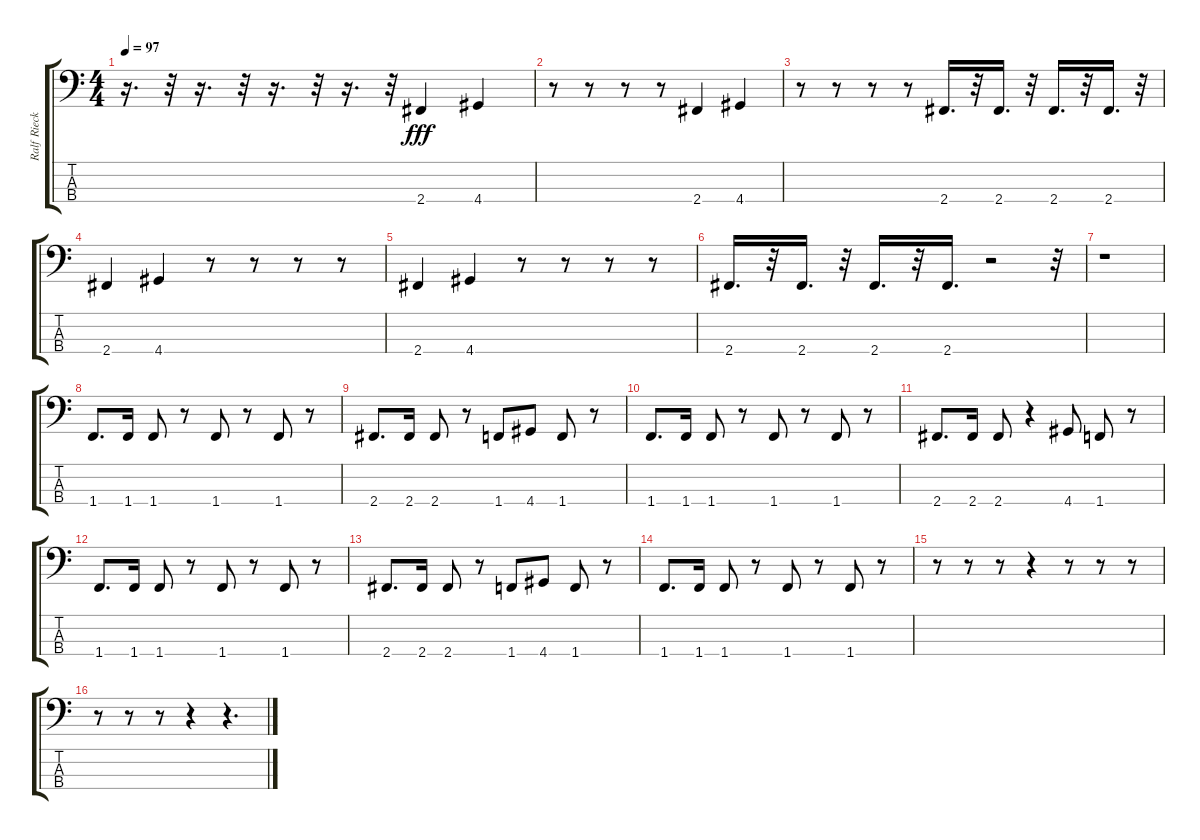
\track ("Ralf Rieckermann" "Ralf Rieck") {instrument electricbassfinger}
\staff {score tabs}
\tuning (G2 D2 A1 E1) {hide}
\ts (4 4)
\tempo 97
\clef f4
\ks c
r.16{d dy fff} r.32 r.16{d} r.32 r.16{d} r.32 r.16{d} r.32 2.4.4 4.4.4 |
r.8 r.8 r.8 r.8 2.4.4 4.4.4 |
r.8 r.8 r.8 r.8 2.4.16{d} r.32 2.4.16{d} r.32 2.4.16{d} r.32 2.4.16{d} r.32 |
2.4.4 4.4.4 r.8 r.8 r.8 r.8 |
2.4.4 4.4.4 r.8 r.8 r.8 r.8 |
2.4.16{d} r.32 2.4.16{d} r.32 2.4.16{d} r.32 2.4.16{d} r.2 r.32 |
r.1 |
1.4.8{d} 1.4.16 1.4.8 r.8 1.4.8 r.8 1.4.8 r.8 |
2.4.8{d} 2.4.16 2.4.8 r.8 1.4.8 4.4.8 1.4.8 r.8 |
1.4.8{d} 1.4.16 1.4.8 r.8 1.4.8 r.8 1.4.8 r.8 |
2.4.8{d} 2.4.16 2.4.8 r.4 4.4.8 1.4.8 r.8 |
1.4.8{d} 1.4.16 1.4.8 r.8 1.4.8 r.8 1.4.8 r.8 |
2.4.8{d} 2.4.16 2.4.8 r.8 1.4.8 4.4.8 1.4.8 r.8 |
1.4.8{d} 1.4.16 1.4.8 r.8 1.4.8 r.8 1.4.8 r.8 |
r.8 r.8 r.8 r.4 r.8 r.8 r.8 |
r.8 r.8 r.8 r.4 r.4{d}
